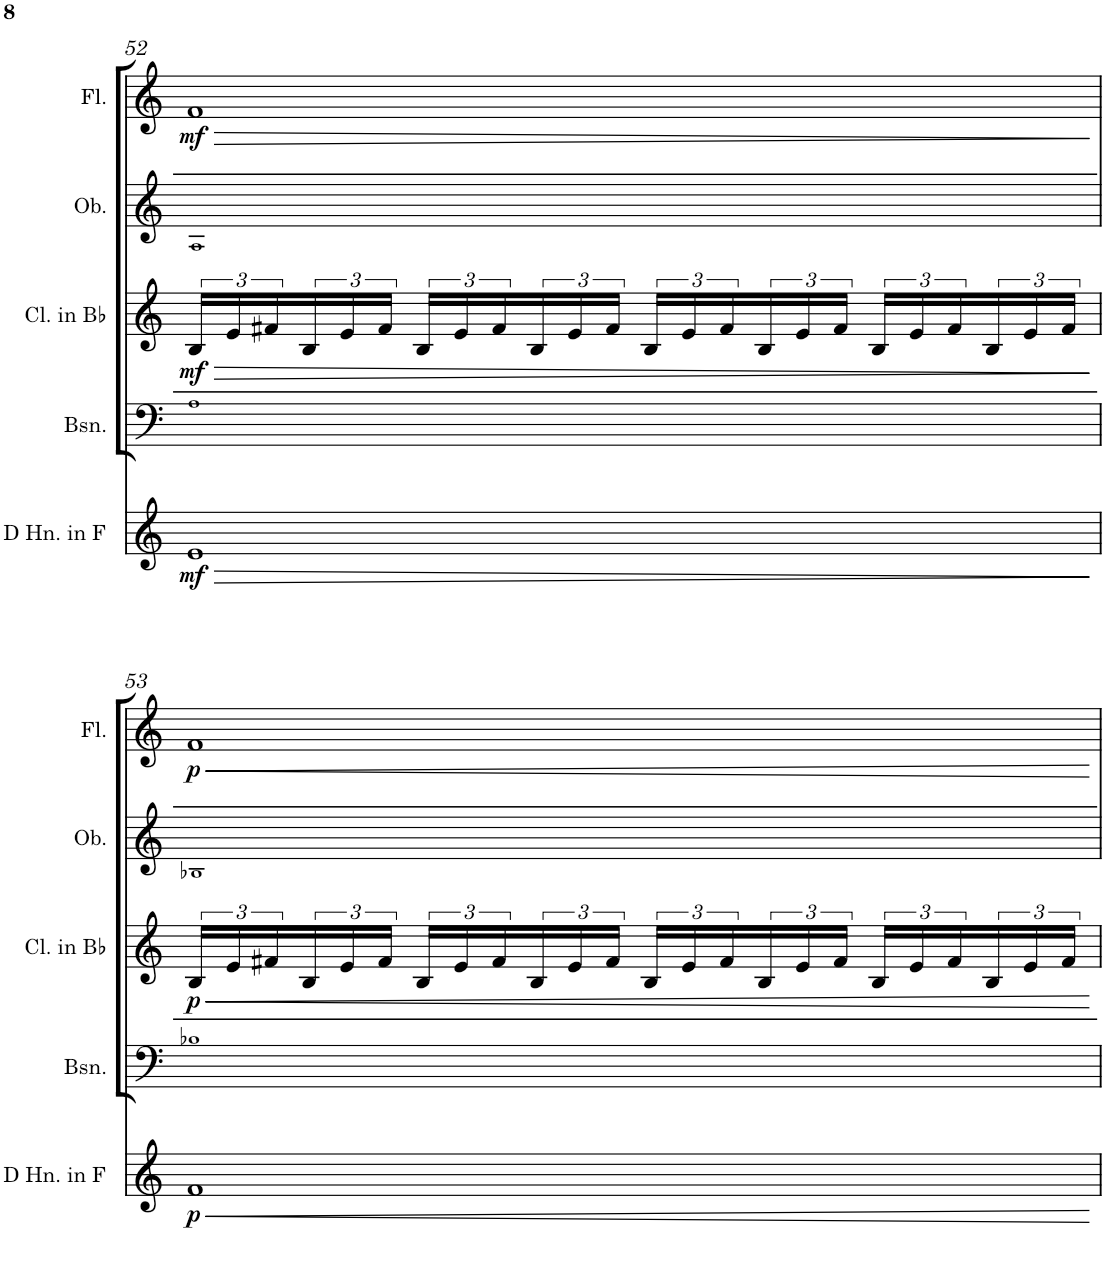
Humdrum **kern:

**kern	**dynam	**kern	**kern	**dynam	**kern	**kern	**dynam
*part5	*part5	*part4	*part3	*part3	*part2	*part1	*part1
*staff5	*staff5	*staff4	*staff3	*staff3	*staff2	*staff1	*staff1
*I"Horn in F	*	*I"Bassoon	*I"Clarinet in Bb	*	*I"Oboe	*I"Flute	*
*	*	*I'Bsn.	*I'Cl. in Bb	*	*I'Ob.	*I'Fl.	*
!!LO:PB:g=z
*clefG2	*	*clefF4	*clefG2	*	*clefG2	*clefG2	*
*Trd4c7	*	*	*Trd1c2	*	*	*	*
*k[]	*	*k[]	*k[]	*	*k[]	*k[]	*
*M4/4	*	*M4/4	*M4/4	*	*M4/4	*M4/4	*
=52	=52	=52	=52	=52	=52	=52	=52
!	!LO:HP:b	!	!	!LO:HP:b	!	!	!LO:HP:b
!	!LO:DY:n=1:b	!	!	!LO:DY:n=1:b	!	!	!LO:DY:n=1:b
1e	> mf	1A	24B/LL	> mf	1A	1f	> mf
.	.	.	24e/	.	.	.	.
.	.	.	24f#X/	.	.	.	.
.	.	.	24B/	.	.	.	.
.	.	.	24e/	.	.	.	.
.	.	.	24f#/JJ	.	.	.	.
.	.	.	24B/LL	.	.	.	.
.	.	.	24e/	.	.	.	.
.	.	.	24f#/	.	.	.	.
.	.	.	24B/	.	.	.	.
.	.	.	24e/	.	.	.	.
.	.	.	24f#/JJ	.	.	.	.
.	.	.	24B/LL	.	.	.	.
.	.	.	24e/	.	.	.	.
.	.	.	24f#/	.	.	.	.
.	.	.	24B/	.	.	.	.
.	.	.	24e/	.	.	.	.
.	.	.	24f#/JJ	.	.	.	.
.	.	.	24B/LL	.	.	.	.
.	.	.	24e/	.	.	.	.
.	.	.	24f#/	.	.	.	.
.	.	.	24B/	.	.	.	.
.	.	.	24e/	.	.	.	.
.	.	.	24f#/JJ	.	.	.	.
.	]	.	.	]	.	.	]
!!LO:LB:g=z
=53	=53	=53	=53	=53	=53	=53	=53
!	!LO:HP:b	!	!	!LO:HP:b	!	!	!LO:HP:b
!	!LO:DY:n=1:b	!	!	!LO:DY:n=1:b	!	!	!LO:DY:n=1:b
1f	< p	1B-X	24B/LL	< p	1B-X	1f	< p
.	.	.	24e/	.	.	.	.
.	.	.	24f#X/	.	.	.	.
.	.	.	24B/	.	.	.	.
.	.	.	24e/	.	.	.	.
.	.	.	24f#/JJ	.	.	.	.
.	.	.	24B/LL	.	.	.	.
.	.	.	24e/	.	.	.	.
.	.	.	24f#/	.	.	.	.
.	.	.	24B/	.	.	.	.
.	.	.	24e/	.	.	.	.
.	.	.	24f#/JJ	.	.	.	.
.	.	.	24B/LL	.	.	.	.
.	.	.	24e/	.	.	.	.
.	.	.	24f#/	.	.	.	.
.	.	.	24B/	.	.	.	.
.	.	.	24e/	.	.	.	.
.	.	.	24f#/JJ	.	.	.	.
.	.	.	24B/LL	.	.	.	.
.	.	.	24e/	.	.	.	.
.	.	.	24f#/	.	.	.	.
.	.	.	24B/	.	.	.	.
.	.	.	24e/	.	.	.	.
.	.	.	24f#/JJ	.	.	.	.
.	[	.	.	[	.	.	[
=	=	=	=	=	=	=	=
*-	*-	*-	*-	*-	*-	*-	*-
